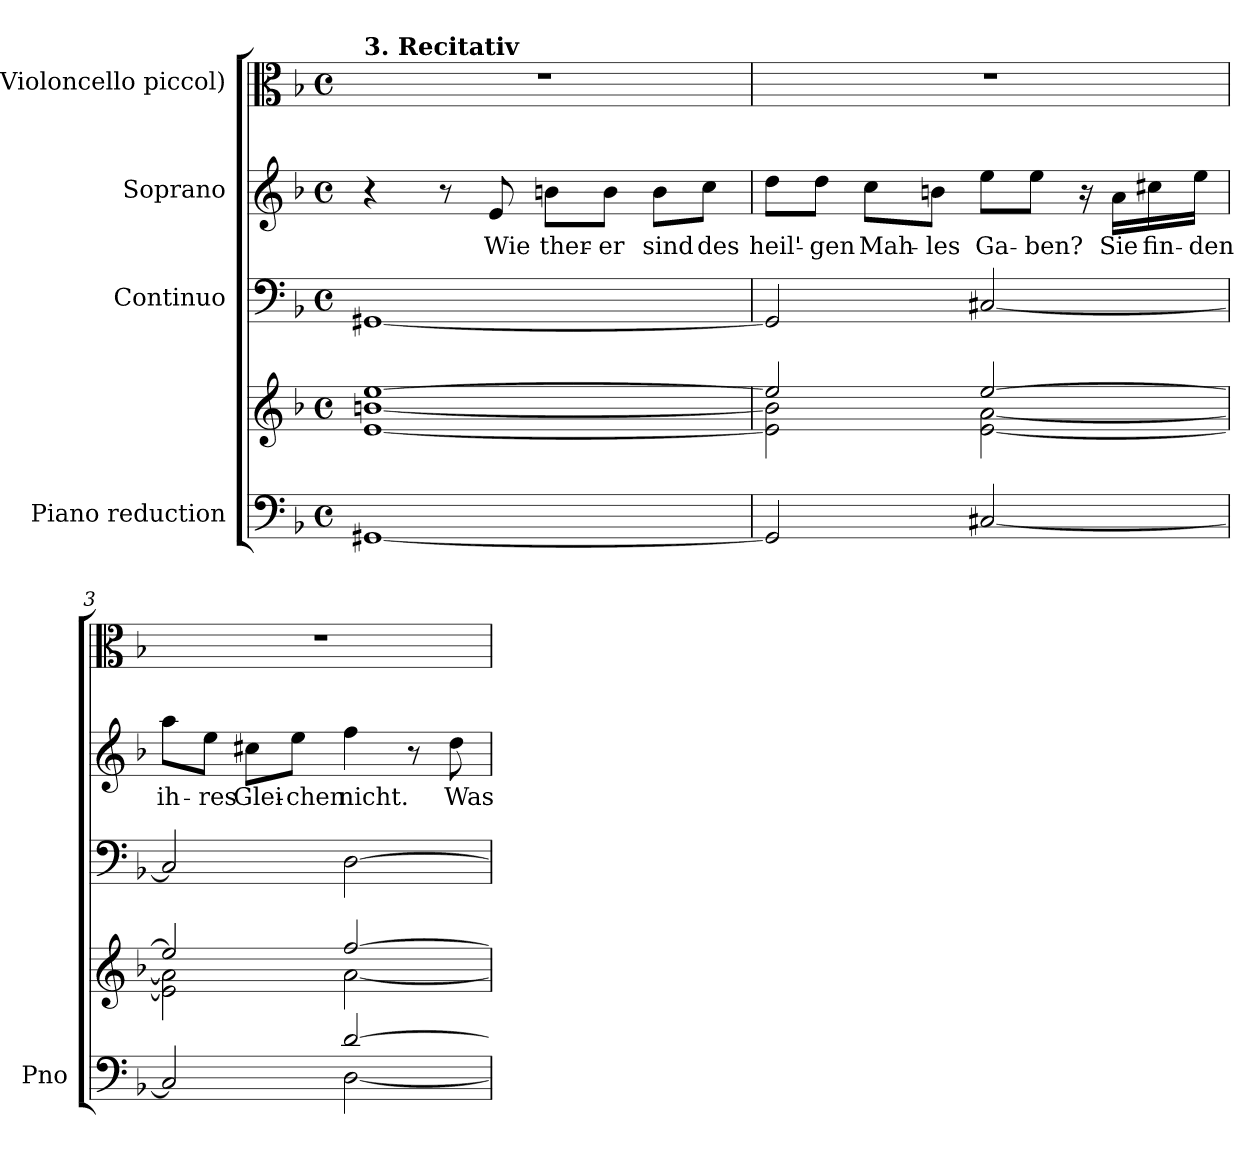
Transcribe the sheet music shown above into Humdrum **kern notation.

**kern	**kern	**kern	**kern	**text	**kern
*part4	*part4	*part3	*part2	*part2	*part1
*staff5	*staff4	*staff3	*staff2	*staff2	*staff1
*I"Piano reduction	*	*I"Continuo	*I"Soprano	*	*I"(Violoncello piccol)
*I'Pno	*	*	*	*	*
*clefF4	*clefG2	*clefF4	*clefG2	*	*clefC3
*k[b-]	*k[b-]	*k[b-]	*k[b-]	*	*k[b-]
*M4/4	*M4/4	*M4/4	*M4/4	*	*M4/4
*met(c)	*met(c)	*met(c)	*met(c)	*	*met(c)
=1	=1	=1	=1	=1	=1
*	*^	*	*	*	*
!	!	!	!	!	!	!LO:TX:a:B:t=3. Recitativ
[1GG#X	[1ee	[1e [1bn	[1GG#X	4r	.	1r
.	.	.	.	8r	.	.
!	!	!	!	!	!LO:LY:b	!
.	.	.	.	8e/	Wie	.
!	!	!	!	!	!LO:LY:b	!
.	.	.	.	8bn\L	ther-	.
!	!	!	!	!	!LO:LY:b	!
.	.	.	.	8b\J	-er	.
!	!	!	!	!	!LO:LY:b	!
.	.	.	.	8b\L	sind	.
!	!	!	!	!	!LO:LY:b	!
.	.	.	.	8cc\J	des	.
=2	=2	=2	=2	=2	=2	=2
!	!	!	!	!	!LO:LY:b	!
2GG#/]	2ee/]	2e\] 2b\]	2GG#/]	8dd\L	heil'-	1r
!	!	!	!	!	!LO:LY:b	!
.	.	.	.	8dd\J	-gen	.
!	!	!	!	!	!LO:LY:b	!
.	.	.	.	8cc\L	Mah-	.
!	!	!	!	!	!LO:LY:b	!
.	.	.	.	8bn\J	-les	.
!	!	!	!	!	!LO:LY:b	!
[2C#X/	[2ee/	[2e\ [2a\	[2C#X/	8ee\L	Ga-	.
!	!	!	!	!	!LO:LY:b	!
.	.	.	.	8ee\J	-ben?	.
.	.	.	.	16r	.	.
!	!	!	!	!	!LO:LY:b	!
.	.	.	.	16a\LL	Sie	.
!	!	!	!	!	!LO:LY:b	!
.	.	.	.	16cc#X\	fin-	.
!	!	!	!	!	!LO:LY:b	!
.	.	.	.	16ee\JJ	-den	.
=3	=3	=3	=3	=3	=3	=3
*^	*	*	*	*	*	*
!	!	!	!	!	!	!LO:LY:b	!
2ryy	2C#/]	2ee/]	2e\] 2a\]	2C#/]	8aa\L	ih-	1r
!	!	!	!	!	!	!LO:LY:b	!
.	.	.	.	.	8ee\J	-res	.
!	!	!	!	!	!	!LO:LY:b	!
.	.	.	.	.	8cc#X\L	Glei-	.
!	!	!	!	!	!	!LO:LY:b	!
.	.	.	.	.	8ee\J	-chen	.
!	!	!	!	!	!	!LO:LY:b	!
[2d/	[2D\	[2ff/	[2a\	[2D\	4ff\	nicht.	.
.	.	.	.	.	8r	.	.
!	!	!	!	!	!	!LO:LY:b	!
.	.	.	.	.	8dd\	Was	.
*v	*v	*	*	*	*	*	*
*	*v	*v	*	*	*	*
=	=	=	=	=	=
*-	*-	*-	*-	*-	*-
